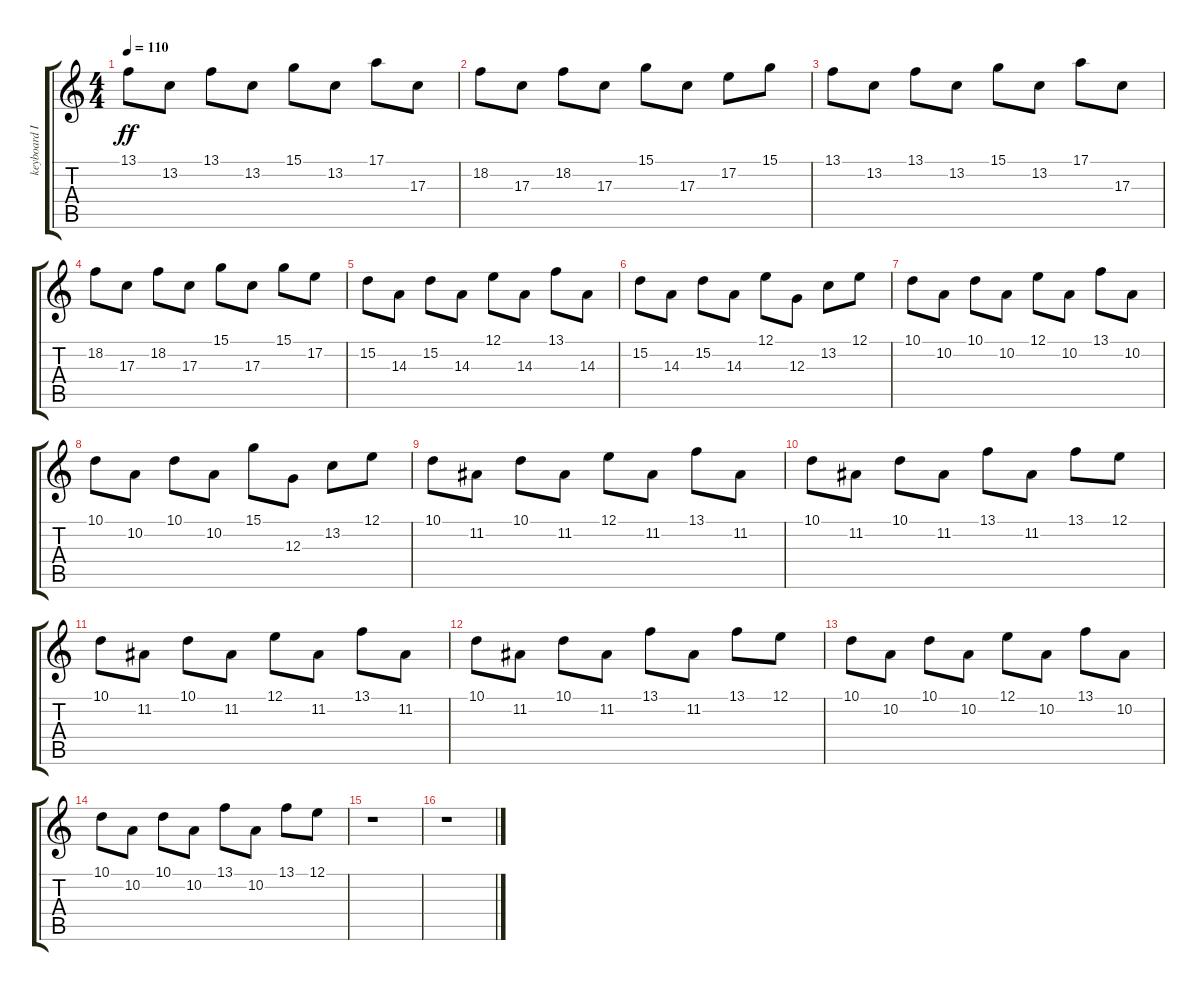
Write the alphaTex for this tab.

\track ("keyboard I" "keyboard I") {instrument fx5brightness}
\staff {score tabs}
\tuning (E4 B3 G3 D3 A2 E2) {hide}
\ts (4 4)
\tempo 110
\clef g2
\ks c
13.1.8{dy ff} 13.2.8 13.1.8 13.2.8 15.1.8 13.2.8 17.1.8 17.3.8 |
18.2.8 17.3.8 18.2.8 17.3.8 15.1.8 17.3.8 17.2.8 15.1.8 |
13.1.8 13.2.8 13.1.8 13.2.8 15.1.8 13.2.8 17.1.8 17.3.8 |
18.2.8 17.3.8 18.2.8 17.3.8 15.1.8 17.3.8 15.1.8 17.2.8 |
15.2.8 14.3.8 15.2.8 14.3.8 12.1.8 14.3.8 13.1.8 14.3.8 |
15.2.8 14.3.8 15.2.8 14.3.8 12.1.8 12.3.8 13.2.8 12.1.8 |
10.1.8 10.2.8 10.1.8 10.2.8 12.1.8 10.2.8 13.1.8 10.2.8 |
10.1.8 10.2.8 10.1.8 10.2.8 15.1.8 12.3.8 13.2.8 12.1.8 |
10.1.8 11.2.8 10.1.8 11.2.8 12.1.8 11.2.8 13.1.8 11.2.8 |
10.1.8 11.2.8 10.1.8 11.2.8 13.1.8 11.2.8 13.1.8 12.1.8 |
10.1.8 11.2.8 10.1.8 11.2.8 12.1.8 11.2.8 13.1.8 11.2.8 |
10.1.8 11.2.8 10.1.8 11.2.8 13.1.8 11.2.8 13.1.8 12.1.8 |
10.1.8 10.2.8 10.1.8 10.2.8 12.1.8 10.2.8 13.1.8 10.2.8 |
10.1.8 10.2.8 10.1.8 10.2.8 13.1.8 10.2.8 13.1.8 12.1.8 |
r.1 |
r.1
